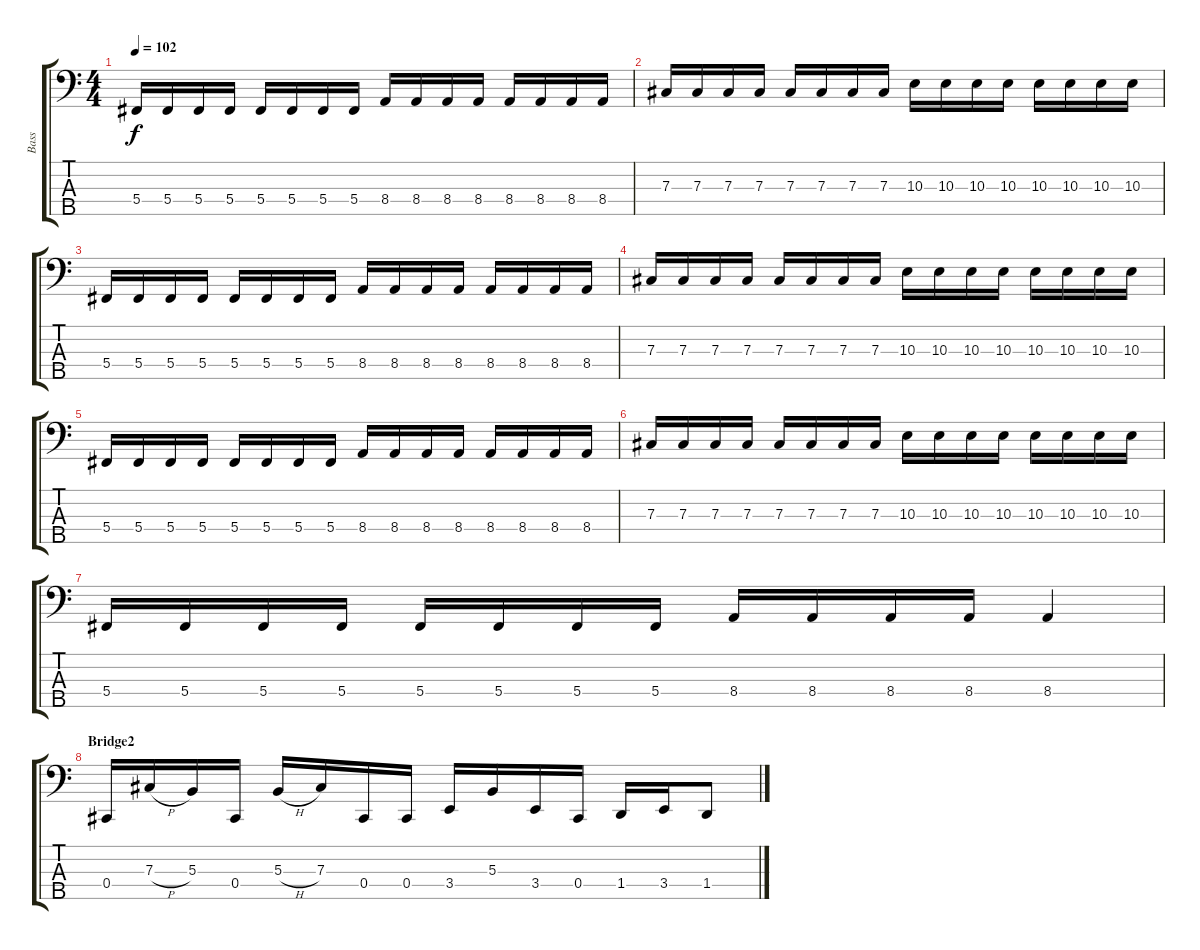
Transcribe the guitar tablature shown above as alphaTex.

\track ("Bass" "Bass") {instrument electricbassfinger}
\staff {score tabs}
\tuning (E2 B1 Gb1 Db1 Bb0) {hide}
\ts (4 4)
\tempo 102
\clef f4
\ks c
5.4.16{dy f} 5.4.16 5.4.16 5.4.16 5.4.16 5.4.16 5.4.16 5.4.16 8.4.16 8.4.16 8.4.16 8.4.16 8.4.16 8.4.16 8.4.16 8.4.16 |
7.3.16 7.3.16 7.3.16 7.3.16 7.3.16 7.3.16 7.3.16 7.3.16 10.3.16 10.3.16 10.3.16 10.3.16 10.3.16 10.3.16 10.3.16 10.3.16 |
5.4.16 5.4.16 5.4.16 5.4.16 5.4.16 5.4.16 5.4.16 5.4.16 8.4.16 8.4.16 8.4.16 8.4.16 8.4.16 8.4.16 8.4.16 8.4.16 |
7.3.16 7.3.16 7.3.16 7.3.16 7.3.16 7.3.16 7.3.16 7.3.16 10.3.16 10.3.16 10.3.16 10.3.16 10.3.16 10.3.16 10.3.16 10.3.16 |
5.4.16 5.4.16 5.4.16 5.4.16 5.4.16 5.4.16 5.4.16 5.4.16 8.4.16 8.4.16 8.4.16 8.4.16 8.4.16 8.4.16 8.4.16 8.4.16 |
7.3.16 7.3.16 7.3.16 7.3.16 7.3.16 7.3.16 7.3.16 7.3.16 10.3.16 10.3.16 10.3.16 10.3.16 10.3.16 10.3.16 10.3.16 10.3.16 |
5.4.16 5.4.16 5.4.16 5.4.16 5.4.16 5.4.16 5.4.16 5.4.16 8.4.16 8.4.16 8.4.16 8.4.16 8.4.4 |
\section ("" "Bridge2")
0.4.16 7.3{h}.16 5.3.16 0.4.16 5.3{h}.16 7.3.16 0.4.16 0.4.16 3.4.16 5.3.16 3.4.16 0.4.16 1.4.16 3.4.16 1.4.8
